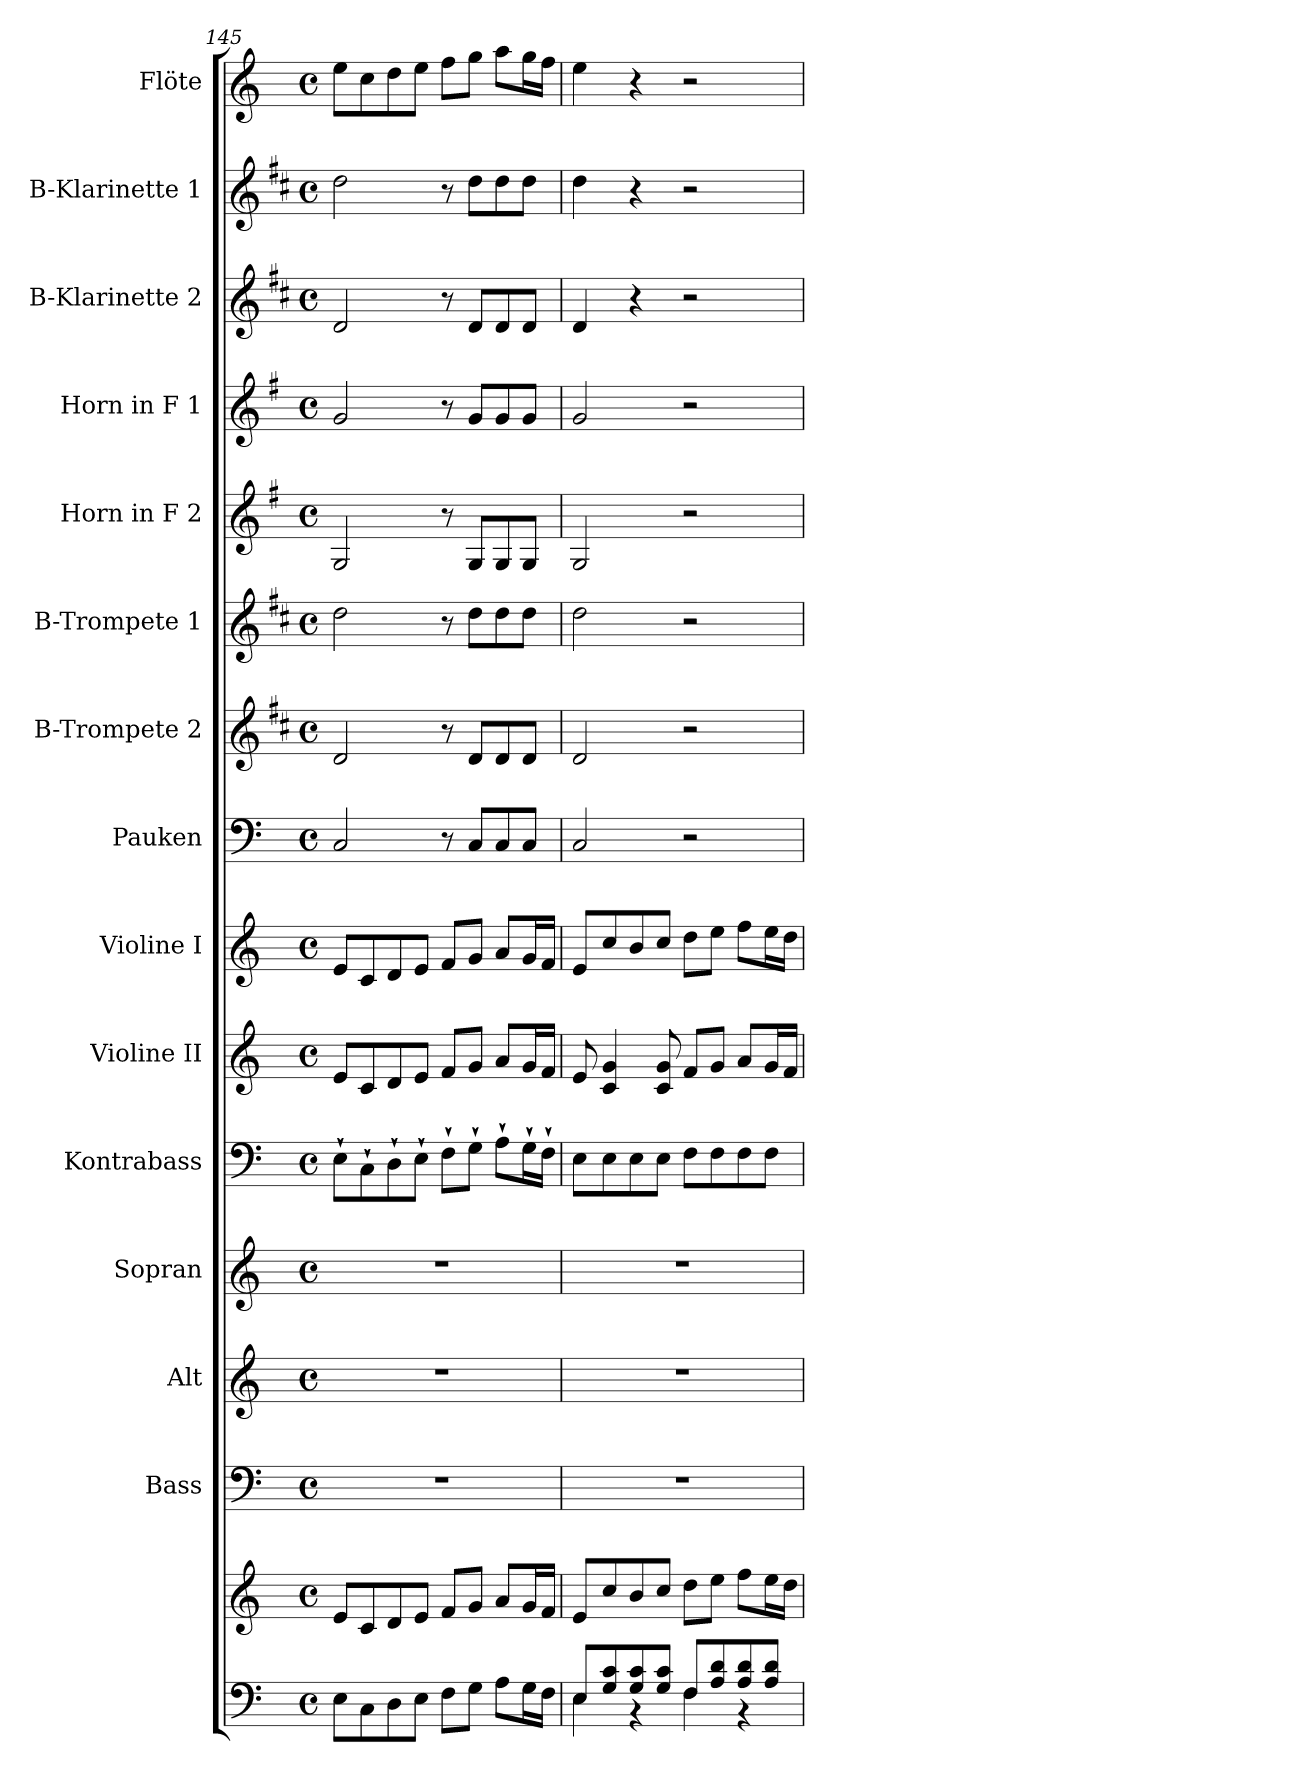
**kern	**kern	**kern	**kern	**kern	**kern	**kern	**kern	**kern	**kern	**kern	**kern	**kern	**kern	**kern	**kern
*part15	*part15	*part14	*part13	*part12	*part11	*part10	*part9	*part8	*part7	*part6	*part5	*part4	*part3	*part2	*part1
*staff16	*staff15	*staff14	*staff13	*staff12	*staff11	*staff10	*staff9	*staff8	*staff7	*staff6	*staff5	*staff4	*staff3	*staff2	*staff1
*	*	*I"Bass	*I"Alt	*I"Sopran	*I"Kontrabass	*I"Violine II	*I"Violine I	*I"Pauken	*I"B-Trompete 2	*I"B-Trompete 1	*I"Horn in F 2	*I"Horn in F 1	*I"B-Klarinette 2	*I"B-Klarinette 1	*I"Flöte
*	*	*I'B.	*I'A.	*I'S.	*I'Kb.	*I'Vl. II	*I'Vl. I	*I'Pk.	*I'B Trp. 2	*I'B Trp. 1	*	*	*I'B Kl. 2	*I'B Kl. 1	*I'Fl.
*clefF4	*clefG2	*clefF4	*clefG2	*clefG2	*clefF4	*clefG2	*clefG2	*clefF4	*clefG2	*clefG2	*clefG2	*clefG2	*clefG2	*clefG2	*clefG2
*	*	*	*	*	*ITrd7c12	*	*	*	*ITrd1c2	*ITrd1c2	*ITrd4c7	*ITrd4c7	*ITrd1c2	*ITrd1c2	*
*k[]	*k[]	*k[]	*k[]	*k[]	*k[]	*k[]	*k[]	*k[]	*k[]	*k[]	*k[]	*k[]	*k[]	*k[]	*k[]
*C:	*C:	*C:	*C:	*C:	*C:	*C:	*C:	*C:	*C:	*C:	*C:	*C:	*C:	*C:	*C:
*M4/4	*M4/4	*M4/4	*M4/4	*M4/4	*M4/4	*M4/4	*M4/4	*M4/4	*M4/4	*M4/4	*M4/4	*M4/4	*M4/4	*M4/4	*M4/4
*met(c)	*met(c)	*met(c)	*met(c)	*met(c)	*met(c)	*met(c)	*met(c)	*met(c)	*met(c)	*met(c)	*met(c)	*met(c)	*met(c)	*met(c)	*met(c)
=145	=145	=145	=145	=145	=145	=145	=145	=145	=145	=145	=145	=145	=145	=145	=145
8E\L	8e/L	1r	1r	1r	8EE`>\L	8e/L	8e/L	2C/	2c/	2cc\	2C/	2c/	2c/	2cc\	8ee\L
8C\	8c/	.	.	.	8CC`>\	8c/	8c/	.	.	.	.	.	.	.	8cc\
8D\	8d/	.	.	.	8DD`>\	8d/	8d/	.	.	.	.	.	.	.	8dd\
8E\J	8e/J	.	.	.	8EE`>\J	8e/J	8e/J	.	.	.	.	.	.	.	8ee\J
8F\L	8f/L	.	.	.	8FF`>\L	8f/L	8f/L	8r	8r	8r	8r	8r	8r	8r	8ff\L
8G\J	8g/J	.	.	.	8GG`>\J	8g/J	8g/J	8C/L	8c/L	8cc\L	8C/L	8c/L	8c/L	8cc\L	8gg\J
8A\L	8a/L	.	.	.	8AA`>\L	8a/L	8a/L	8C/	8c/	8cc\	8C/	8c/	8c/	8cc\	8aa\L
16G\L	16g/L	.	.	.	16GG`>\L	16g/L	16g/L	8C/J	8c/J	8cc\J	8C/J	8c/J	8c/J	8cc\J	16gg\L
16F\JJ	16f/JJ	.	.	.	16FF`>\JJ	16f/JJ	16f/JJ	.	.	.	.	.	.	.	16ff\JJ
=146	=146	=146	=146	=146	=146	=146	=146	=146	=146	=146	=146	=146	=146	=146	=146
*^	*	*	*	*	*	*	*	*	*	*	*	*	*	*	*
8E/L	4E\	8e/L	1r	1r	1r	8EE\L	8e/	8e/L	2C/	2c/	2cc\	2C/	2c/	4c/	4cc\	4ee\
8G/ 8c/	.	8cc/	.	.	.	8EE\	4c/ 4g/	8cc/	.	.	.	.	.	.	.	.
8G/ 8c/	4rBB	8b/	.	.	.	8EE\	.	8b/	.	.	.	.	.	4r	4r	4r
8G/ 8c/J	.	8cc/J	.	.	.	8EE\J	8c/ 8g/	8cc/J	.	.	.	.	.	.	.	.
8F/L	4F\	8dd\L	.	.	.	8FF\L	8f/L	8dd\L	2r	2r	2r	2r	2r	2r	2r	2r
8A/ 8d/	.	8ee\J	.	.	.	8FF\	8g/J	8ee\J	.	.	.	.	.	.	.	.
8A/ 8d/	4rBB	8ff\L	.	.	.	8FF\	8a/L	8ff\L	.	.	.	.	.	.	.	.
8A/ 8d/J	.	16ee\L	.	.	.	8FF\J	16g/L	16ee\L	.	.	.	.	.	.	.	.
.	.	16dd\JJ	.	.	.	.	16f/JJ	16dd\JJ	.	.	.	.	.	.	.	.
*v	*v	*	*	*	*	*	*	*	*	*	*	*	*	*	*	*
=	=	=	=	=	=	=	=	=	=	=	=	=	=	=	=
*-	*-	*-	*-	*-	*-	*-	*-	*-	*-	*-	*-	*-	*-	*-	*-
